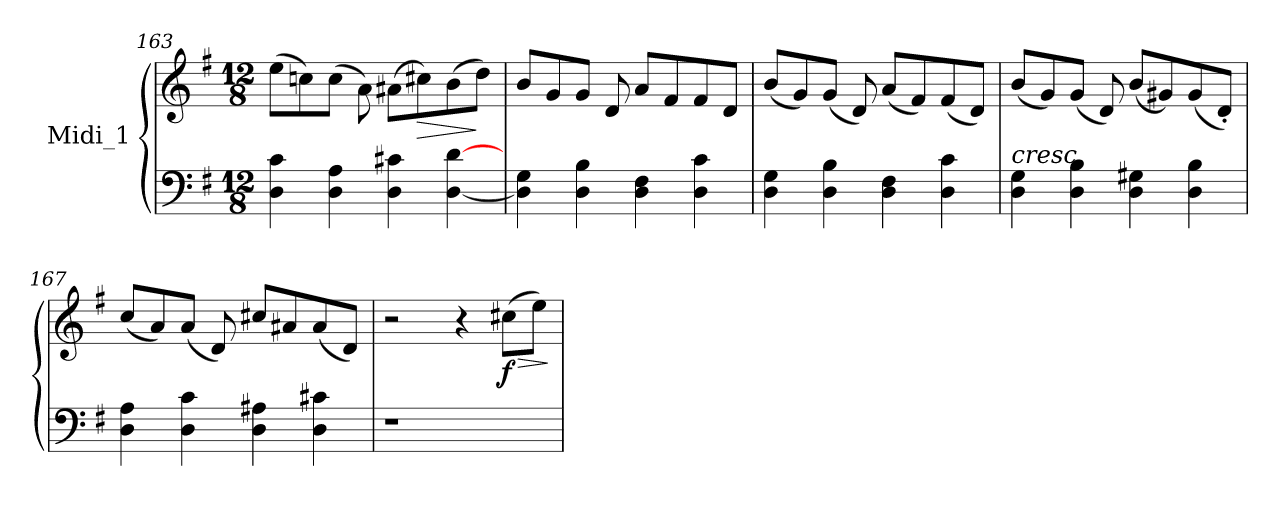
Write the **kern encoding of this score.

**kern	**kern	**dynam
*part1	*part1	*part1
*staff2	*staff1	*staff1/2
*I"Midi_1	*	*
*clefF4	*clefG2	*
*k[f#]	*k[f#]	*
*G:	*G:	*
*M12/8	*M12/8	*
=163	=163	=163
4D\ 4c\	(>8ee\L	.
.	8ccni\)	.
4D\ 4A\	(>8cc\J	.
.	8a\)	.
4D\ 4c#X\	(>8a#X\L	.
!	!	!LO:HP:b
.	8cc#X\)	>
[4D\ [4d\	(>8b\	.
.	8dd\J)	]
=164	=164	=164
4D\] 4G\	8b/L	.
.	8g/	.
4D\ 4B\	8g/J	.
.	8d/	.
4D\ 4F#\	8a/L	.
.	8f#/	.
4D\ 4c\	8f#/	.
.	8d/J	.
!!LO:LB:g=z
=165	=165	=165
4D\ 4G\	(8b/L	.
.	8g/)	.
4D\ 4B\	(8g/J	.
.	8d/)	.
4D\ 4F#\	(8a/L	.
.	8f#/)	.
4D\ 4c\	(8f#/	.
.	8d/J)	.
=166	=166	=166
!LO:TX:a:i:t=cresc.	!	!
4D\ 4G\	(8b/L	.
.	8g/)	.
4D\ 4B\	(8g/J	.
.	8d/)	.
4D\ 4G#X\	(8b/L	.
.	8g#X/)	.
4D\ 4B\	(8g#/	.
.	8d'/J)	.
!!LO:LB:g=z
=167	=167	=167
*^	*^	*
4D\ 4A\	2ryy	(8cc/L	2ryy	.
.	.	8a/)	.	.
4D\ 4c\	.	(8a/J	.	.
.	.	8d/)	.	.
4D\ 4A#X\	2ryy	8cc#X/L	2ryy	.
.	.	8a#X/	.	.
4D\ 4c#X\	.	(8a#/	.	.
.	.	8d/J)	.	.
=168	=168	=168	=168	=168
1r	2ryy	2r	2ryy	.
.	2ryy	4r	2ryy	.
!	!	!	!	!LO:HP:b
!	!	!	!	!LO:DY:n=1:b
.	.	(>8cc#X\L	.	> f
.	.	8ee\J)	.	.
*v	*v	*	*	*
*	*v	*v	*
.	.	]
=	=	=
*-	*-	*-
